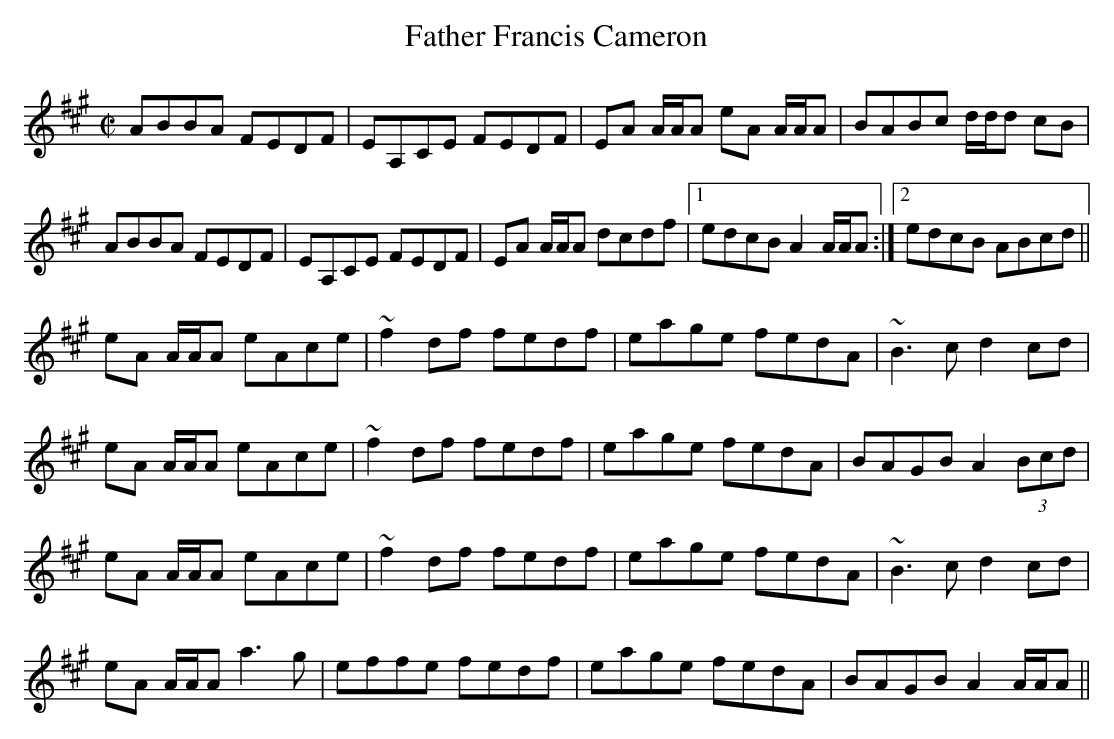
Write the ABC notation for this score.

X:1
T:Father Francis Cameron
M:C|
L:1/8
K:A
ABBA FEDF|EA,CE FEDF|EA A/2A/2A eA A/2A/2A|BABc d/2d/2d cB|
!ABBA FEDF|EA,CE FEDF|EA A/2A/2A dcdf|1edcB A2 A/2A/2A:|2edcB ABcd||
!eA A/2A/2A eAce|~f2df fedf|eage fedA|~B3c d2cd|
!eA A/2A/2A eAce|~f2df fedf|eage fedA|BAGB A2 (3Bcd|
!eA A/2A/2A eAce|~f2df fedf|eage fedA|~B3c d2cd|
!eA A/2A/2A a3g|effe fedf|eage fedA|BAGB A2 A/2A/2A||
